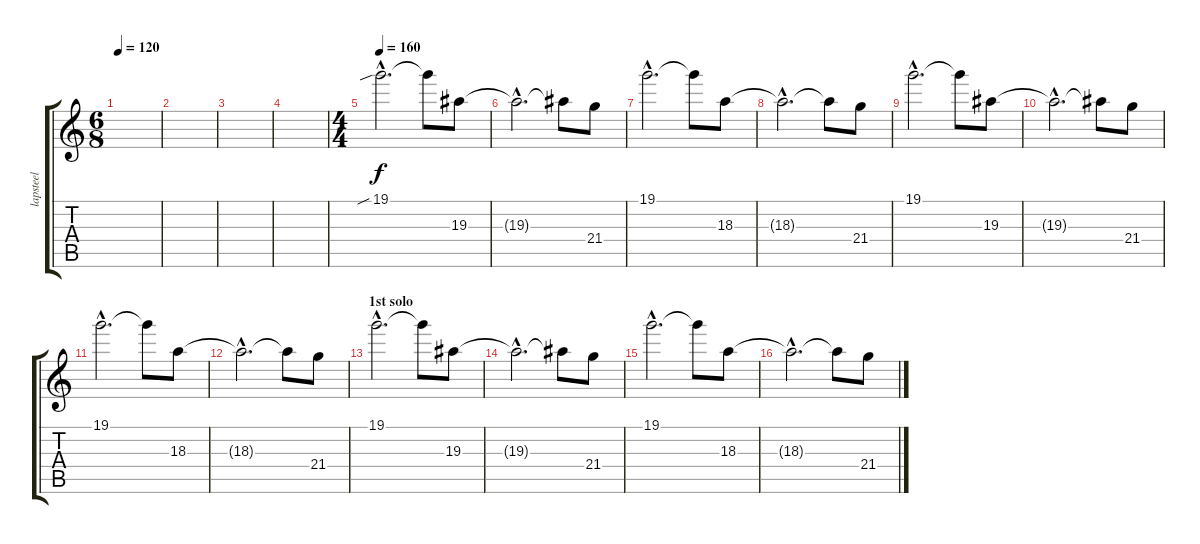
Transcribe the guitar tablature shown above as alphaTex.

\track ("lapsteel" "lapsteel") {instrument distortionguitar}
\staff {score tabs}
\tuning (C4 G3 Eb3 Bb2 F2 C2) {hide}
\ts (6 8)
\tempo 120
\clef g2
\ks c
|
|
|
|
\ts (4 4)
\section ("" "")
\tempo 160
19.1{sib hac}.2{d} 19.1{t}.8 19.3.8 |
19.3{hac t}.2{d} 19.3{t}.8 21.4.8 |
19.1{hac}.2{d} 19.1{t}.8 18.3.8 |
18.3{hac t}.2{d} 18.3{t}.8 21.4.8 |
19.1{hac}.2{d} 19.1{t}.8 19.3.8 |
19.3{hac t}.2{d} 19.3{t}.8 21.4.8 |
19.1{hac}.2{d} 19.1{t}.8 18.3.8 |
18.3{hac t}.2{d} 18.3{t}.8 21.4.8 |
\section ("" "1st solo")
19.1{hac}.2{d} 19.1{t}.8 19.3.8 |
19.3{hac t}.2{d} 19.3{t}.8 21.4.8 |
19.1{hac}.2{d} 19.1{t}.8 18.3.8 |
18.3{hac t}.2{d} 18.3{t}.8 21.4.8
